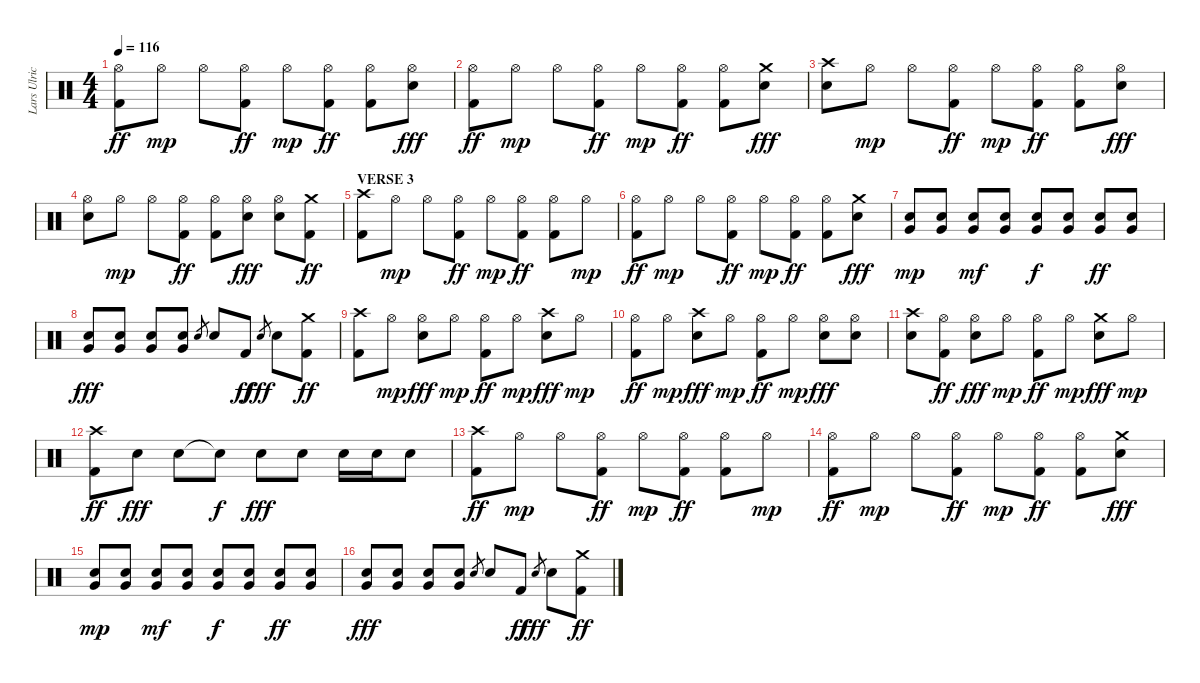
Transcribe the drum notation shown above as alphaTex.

\track ("Lars Ulrich (Drums)" "Lars Ulric") {instrument percussion}
\staff {score}
\articulation defaults
\ts (4 4)
\tempo 116
\clef neutral
\ks c
("Hi-Hat (open)" "Kick (hit) 2").8{dy ff} "Hi-Hat (open)".8{dy mp} "Hi-Hat (open)".8 ("Hi-Hat (open)" "Kick (hit) 2").8{dy ff} "Hi-Hat (open)".8{dy mp} ("Hi-Hat (open)" "Kick (hit) 2").8{dy ff} ("Hi-Hat (open)" "Kick (hit) 2").8 ("Hi-Hat (open)" "Electric Snare (hit)").8{dy fff} |
("Hi-Hat (open)" "Kick (hit) 2").8{dy ff} "Hi-Hat (open)".8{dy mp} "Hi-Hat (open)".8 ("Hi-Hat (open)" "Kick (hit) 2").8{dy ff} "Hi-Hat (open)".8{dy mp} ("Hi-Hat (open)" "Kick (hit) 2").8{dy ff} ("Hi-Hat (open)" "Kick (hit) 2").8 ("Crash medium (hit)" "Electric Snare (hit)").8{dy fff} |
("Crash high (hit)" "Electric Snare (hit)").8 "Hi-Hat (open)".8{dy mp} "Hi-Hat (open)".8 ("Hi-Hat (open)" "Kick (hit) 2").8{dy ff} "Hi-Hat (open)".8{dy mp} ("Hi-Hat (open)" "Kick (hit) 2").8{dy ff} ("Hi-Hat (open)" "Kick (hit) 2").8 ("Hi-Hat (open)" "Electric Snare (hit)").8{dy fff} |
("Hi-Hat (open)" "Electric Snare (hit)").8 "Hi-Hat (open)".8{dy mp} "Hi-Hat (open)".8 ("Hi-Hat (open)" "Kick (hit) 2").8{dy ff} ("Hi-Hat (open)" "Kick (hit) 2").8 ("Hi-Hat (open)" "Electric Snare (hit)").8{dy fff} ("Hi-Hat (open)" "Electric Snare (hit)").8 ("Crash medium (hit)" "Kick (hit) 2").8{dy ff} |
\section ("" "VERSE 3")
("Crash high (hit)" "Kick (hit) 2").8 "Hi-Hat (open)".8{dy mp} "Hi-Hat (open)".8 ("Hi-Hat (open)" "Kick (hit) 2").8{dy ff} "Hi-Hat (open)".8{dy mp} ("Hi-Hat (open)" "Kick (hit) 2").8{dy ff} ("Hi-Hat (open)" "Kick (hit) 2").8 "Hi-Hat (open)".8{dy mp} |
("Hi-Hat (open)" "Kick (hit) 2").8{dy ff} "Hi-Hat (open)".8{dy mp} "Hi-Hat (open)".8 ("Hi-Hat (open)" "Kick (hit) 2").8{dy ff} "Hi-Hat (open)".8{dy mp} ("Hi-Hat (open)" "Kick (hit) 2").8{dy ff} ("Hi-Hat (open)" "Kick (hit) 2").8 ("Crash medium (hit)" "Electric Snare (hit)").8{dy fff} |
("Very Low Tom (hit)" "Electric Snare (hit)").8{dy mp} ("Very Low Tom (hit)" "Electric Snare (hit)").8 ("Very Low Tom (hit)" "Electric Snare (hit)").8{dy mf} ("Very Low Tom (hit)" "Electric Snare (hit)").8 ("Very Low Tom (hit)" "Electric Snare (hit)").8{dy f} ("Very Low Tom (hit)" "Electric Snare (hit)").8 ("Very Low Tom (hit)" "Electric Snare (hit)").8{dy ff} ("Very Low Tom (hit)" "Electric Snare (hit)").8 |
("Very Low Tom (hit)" "Electric Snare (hit)").8{dy fff} ("Very Low Tom (hit)" "Electric Snare (hit)").8 ("Very Low Tom (hit)" "Electric Snare (hit)").8 ("Very Low Tom (hit)" "Electric Snare (hit)").8 "Electric Snare (hit)".8{gr} "Electric Snare (hit)".8 "Kick (hit) 2".8{dy ff} "Electric Snare (hit)".8{gr dy fff} "Electric Snare (hit)".8 ("Crash medium (hit)" "Kick (hit) 2").8{dy ff} |
("Crash high (hit)" "Kick (hit) 2").8 "Hi-Hat (open)".8{dy mp} ("Hi-Hat (open)" "Electric Snare (hit)").8{dy fff} "Hi-Hat (open)".8{dy mp} ("Hi-Hat (open)" "Kick (hit) 2").8{dy ff} "Hi-Hat (open)".8{dy mp} ("Crash high (hit)" "Electric Snare (hit)").8{dy fff} "Hi-Hat (open)".8{dy mp} |
("Hi-Hat (open)" "Kick (hit) 2").8{dy ff} "Hi-Hat (open)".8{dy mp} ("Crash high (hit)" "Electric Snare (hit)").8{dy fff} "Hi-Hat (open)".8{dy mp} ("Hi-Hat (open)" "Kick (hit) 2").8{dy ff} "Hi-Hat (open)".8{dy mp} ("Hi-Hat (open)" "Electric Snare (hit)").8{dy fff} ("Hi-Hat (open)" "Electric Snare (hit)").8 |
("Crash high (hit)" "Electric Snare (hit)").8 ("Hi-Hat (open)" "Kick (hit) 2").8{dy ff} ("Hi-Hat (open)" "Electric Snare (hit)").8{dy fff} "Hi-Hat (open)".8{dy mp} ("Hi-Hat (open)" "Kick (hit) 2").8{dy ff} "Hi-Hat (open)".8{dy mp} ("Crash medium (hit)" "Electric Snare (hit)").8{dy fff} "Hi-Hat (open)".8{dy mp} |
("Crash high (hit)" "Kick (hit) 2").8{dy ff} "Electric Snare (hit)".8{dy fff} "Electric Snare (hit)".8 "Electric Snare (hit)"{t}.8{dy f} "Electric Snare (hit)".8{dy fff} "Electric Snare (hit)".8 "Electric Snare (hit)".16 "Electric Snare (hit)".16 "Electric Snare (hit)".8 |
("Crash high (hit)" "Kick (hit) 2").8{dy ff} "Hi-Hat (open)".8{dy mp} "Hi-Hat (open)".8 ("Hi-Hat (open)" "Kick (hit) 2").8{dy ff} "Hi-Hat (open)".8{dy mp} ("Hi-Hat (open)" "Kick (hit) 2").8{dy ff} ("Hi-Hat (open)" "Kick (hit) 2").8 "Hi-Hat (open)".8{dy mp} |
("Hi-Hat (open)" "Kick (hit) 2").8{dy ff} "Hi-Hat (open)".8{dy mp} "Hi-Hat (open)".8 ("Hi-Hat (open)" "Kick (hit) 2").8{dy ff} "Hi-Hat (open)".8{dy mp} ("Hi-Hat (open)" "Kick (hit) 2").8{dy ff} ("Hi-Hat (open)" "Kick (hit) 2").8 ("Crash medium (hit)" "Electric Snare (hit)").8{dy fff} |
("Very Low Tom (hit)" "Electric Snare (hit)").8{dy mp} ("Very Low Tom (hit)" "Electric Snare (hit)").8 ("Very Low Tom (hit)" "Electric Snare (hit)").8{dy mf} ("Very Low Tom (hit)" "Electric Snare (hit)").8 ("Very Low Tom (hit)" "Electric Snare (hit)").8{dy f} ("Very Low Tom (hit)" "Electric Snare (hit)").8 ("Very Low Tom (hit)" "Electric Snare (hit)").8{dy ff} ("Very Low Tom (hit)" "Electric Snare (hit)").8 |
("Very Low Tom (hit)" "Electric Snare (hit)").8{dy fff} ("Very Low Tom (hit)" "Electric Snare (hit)").8 ("Very Low Tom (hit)" "Electric Snare (hit)").8 ("Very Low Tom (hit)" "Electric Snare (hit)").8 "Electric Snare (hit)".8{gr} "Electric Snare (hit)".8 "Kick (hit) 2".8{dy ff} "Electric Snare (hit)".8{gr dy fff} "Electric Snare (hit)".8 ("Crash medium (hit)" "Kick (hit) 2").8{dy ff}
